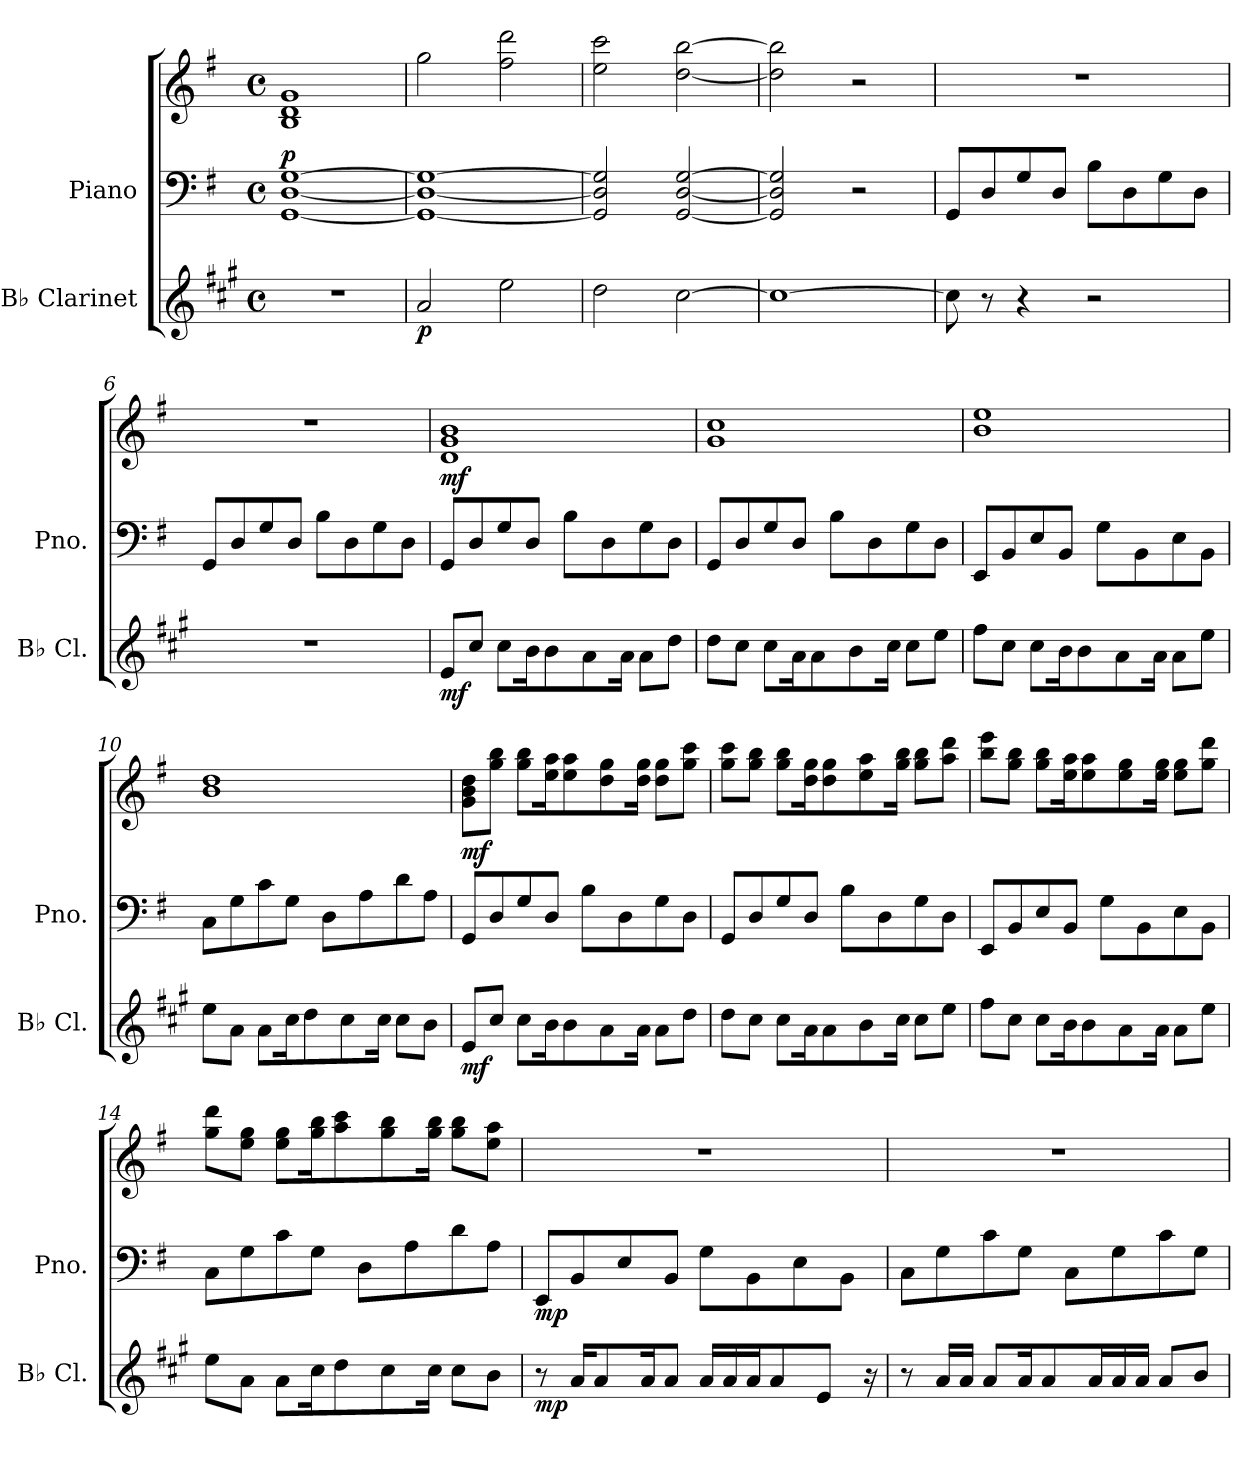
**kern	**dynam	**kern	**kern	**dynam
*part2	*part2	*part1	*part1	*part1
*staff3	*staff3	*staff2	*staff1	*staff1/2
*I"B♭ Clarinet	*	*I"Piano	*	*
*I'B♭ Cl.	*	*I'Pno.	*	*
*clefG2	*	*clefF4	*clefG2	*
*ITrd1c2	*	*	*	*
*k[f#]	*	*k[f#]	*k[f#]	*
*M4/4	*	*M4/4	*M4/4	*
*met(c)	*	*met(c)	*met(c)	*
*MM105	*	*MM105	*MM105	*
=1	=1	=1	=1	=1
!	!	!	!	!LO:DY:a=2
1r	.	[1GG [1D [1G	1B 1d 1g	p
=2	=2	=2	=2	=2
!	!LO:DY:b	!	!	!
2g/	p	1GG_ 1D_ 1G_	2gg\	.
2dd\	.	.	2ff#\ 2ddd\	.
=3	=3	=3	=3	=3
2cc\	.	2GG/] 2D/] 2G/]	2ee\ 2ccc\	.
[2b\	.	[2GG/ [2D/ [2G/	[2dd\ [2bb\	.
=4	=4	=4	=4	=4
1b_	.	2GG/] 2D/] 2G/]	2dd\] 2bb\]	.
.	.	2r	2r	.
=5	=5	=5	=5	=5
!	!	!	!	!LO:DY:b=2
!	!	!	!	!LO:DY:n=1:b
8b\]	.	8GG/L	1r	mp mp
8r	.	8D/	.	.
4r	.	8G/	.	.
.	.	8D/J	.	.
2r	.	8B\L	.	.
.	.	8D\	.	.
.	.	8G\	.	.
.	.	8D\J	.	.
=6	=6	=6	=6	=6
1r	.	8GG/L	1r	.
.	.	8D/	.	.
.	.	8G/	.	.
.	.	8D/J	.	.
.	.	8B\L	.	.
.	.	8D\	.	.
.	.	8G\	.	.
.	.	8D\J	.	.
!!LO:LB:g=z
=7	=7	=7	=7	=7
!	!LO:DY:b	!	!	!LO:DY:b
8d/L	mf	8GG/L	1d 1g 1b	mf
8b/J	.	8D/	.	.
8b\L	.	8G/	.	.
16a\K	.	8D/J	.	.
8a\	.	.	.	.
.	.	8B\L	.	.
8g\	.	.	.	.
.	.	8D\	.	.
16g\Jk	.	.	.	.
8g\L	.	8G\	.	.
8cc\J	.	8D\J	.	.
=8	=8	=8	=8	=8
8cc\L	.	8GG/L	1g 1cc	.
8b\J	.	8D/	.	.
8b\L	.	8G/	.	.
16g\K	.	8D/J	.	.
8g\	.	.	.	.
.	.	8B\L	.	.
8a\	.	.	.	.
.	.	8D\	.	.
16b\Jk	.	.	.	.
8b\L	.	8G\	.	.
8dd\J	.	8D\J	.	.
=9	=9	=9	=9	=9
8ee\L	.	8EE/L	1b 1ee	.
8b\J	.	8BB/	.	.
8b\L	.	8E/	.	.
16a\K	.	8BB/J	.	.
8a\	.	.	.	.
.	.	8G\L	.	.
8g\	.	.	.	.
.	.	8BB\	.	.
16g\Jk	.	.	.	.
8g\L	.	8E\	.	.
8dd\J	.	8BB\J	.	.
=10	=10	=10	=10	=10
8dd\L	.	8C\L	1b 1dd	.
8g\J	.	8G\	.	.
8g\L	.	8c\	.	.
16b\K	.	8G\J	.	.
8cc\	.	.	.	.
.	.	8D\L	.	.
8b\	.	.	.	.
.	.	8A\	.	.
16b\Jk	.	.	.	.
8b\L	.	8d\	.	.
8a\J	.	8A\J	.	.
!!LO:LB:g=z
=11	=11	=11	=11	=11
!	!LO:DY:b	!	!	!LO:DY:b
8d/L	mf	8GG/L	8g\ 8b\ 8dd\L	mf
8b/J	.	8D/	8gg\ 8bb\J	.
8b\L	.	8G/	8gg\ 8bb\L	.
16a\K	.	8D/J	16ee\ 16aa\K	.
8a\	.	.	8ee\ 8aa\	.
.	.	8B\L	.	.
8g\	.	.	8dd\ 8gg\	.
.	.	8D\	.	.
16g\Jk	.	.	16dd\ 16gg\Jk	.
8g\L	.	8G\	8dd\ 8gg\L	.
8cc\J	.	8D\J	8gg\ 8ccc\J	.
=12	=12	=12	=12	=12
8cc\L	.	8GG/L	8gg\ 8ccc\L	.
8b\J	.	8D/	8gg\ 8bb\J	.
8b\L	.	8G/	8gg\ 8bb\L	.
16g\K	.	8D/J	16dd\ 16gg\K	.
8g\	.	.	8dd\ 8gg\	.
.	.	8B\L	.	.
8a\	.	.	8ee\ 8aa\	.
.	.	8D\	.	.
16b\Jk	.	.	16gg\ 16bb\Jk	.
8b\L	.	8G\	8gg\ 8bb\L	.
8dd\J	.	8D\J	8aa\ 8ddd\J	.
=13	=13	=13	=13	=13
8ee\L	.	8EE/L	8bb\ 8eee\L	.
8b\J	.	8BB/	8gg\ 8bb\J	.
8b\L	.	8E/	8gg\ 8bb\L	.
16a\K	.	8BB/J	16ee\ 16aa\K	.
8a\	.	.	8ee\ 8aa\	.
.	.	8G\L	.	.
8g\	.	.	8ee\ 8gg\	.
.	.	8BB\	.	.
16g\Jk	.	.	16ee\ 16gg\Jk	.
8g\L	.	8E\	8ee\ 8gg\L	.
8dd\J	.	8BB\J	8gg\ 8ddd\J	.
!!LO:LB:g=z
=14	=14	=14	=14	=14
8dd\L	.	8C\L	8gg\ 8ddd\L	.
8g\J	.	8G\	8ee\ 8gg\J	.
8g\L	.	8c\	8ee\ 8gg\L	.
16b\K	.	8G\J	16gg\ 16bb\K	.
8cc\	.	.	8aa\ 8ccc\	.
.	.	8D\L	.	.
8b\	.	.	8gg\ 8bb\	.
.	.	8A\	.	.
16b\Jk	.	.	16gg\ 16bb\Jk	.
8b\L	.	8d\	8gg\ 8bb\L	.
8a\J	.	8A\J	8ee\ 8aa\J	.
=15	=15	=15	=15	=15
!	!LO:DY:b	!	!	!LO:DY:b=2
8r	mp	8EE/L	1r	mp
16g/KL	.	8BB/	.	.
8g/	.	.	.	.
.	.	8E/	.	.
16g/K	.	.	.	.
8g/J	.	8BB/J	.	.
16g/LL	.	8G\L	.	.
16g/	.	.	.	.
16g/J	.	8BB\	.	.
8g/	.	.	.	.
.	.	8E\	.	.
8d/J	.	.	.	.
.	.	8BB\J	.	.
16r	.	.	.	.
=16	=16	=16	=16	=16
8r	.	8C\L	1r	.
16g/LL	.	8G\	.	.
16g/JJ	.	.	.	.
8g/L	.	8c\	.	.
16g/K	.	8G\J	.	.
8g/	.	.	.	.
.	.	8C\L	.	.
16g/L	.	.	.	.
16g/	.	8G\	.	.
16g/JJ	.	.	.	.
8g/L	.	8c\	.	.
8a/J	.	8G\J	.	.
=	=	=	=	=
*-	*-	*-	*-	*-
